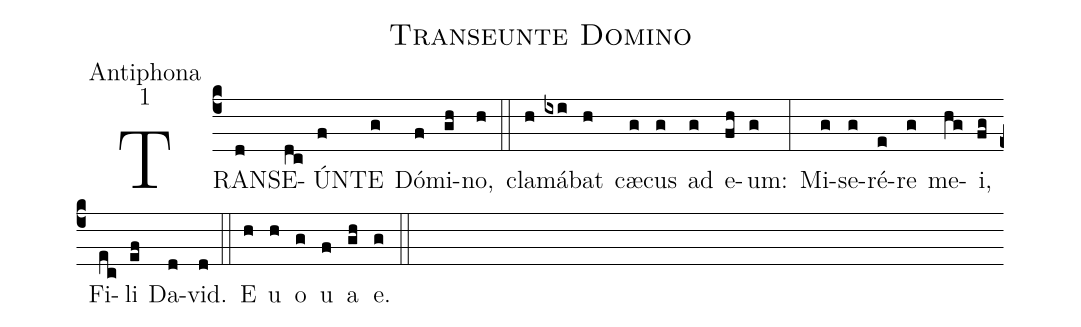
name:Transeunte Domino;
office-part:Antiphona;
mode:1;
%%
(c4) TRANS(d)E(dc)ÚN(f)TE(g) Dó(f)mi(gh)no,(h) (::) cla(h)má(ixi)bat(h) cæ(g)cus(g) ad(g) e(fh)um:(g) (:) Mi(g)se(g)ré(e)re(g) me(hg)i,(fg) Fi(ec)li(ef) Da(d)vid.(d) (::) E(h) u(h) o(g) u(f) a(gh) e.(g) (::)
